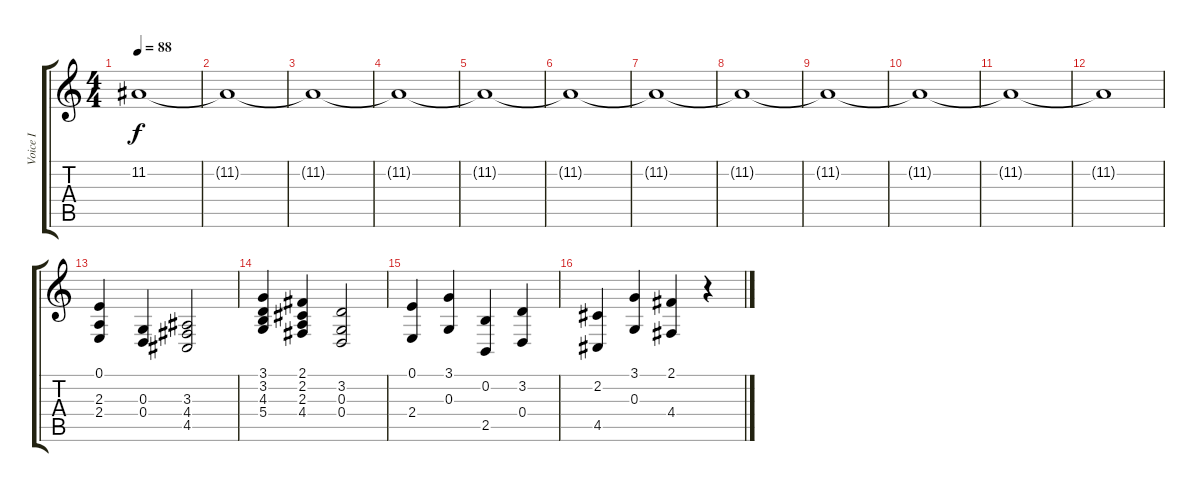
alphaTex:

\track ("Voice I" "Voice I") {instrument choiraahs}
\staff {score tabs}
\tuning (E4 B3 G3 D3 A2 E2) {hide}
\ts (4 4)
\tempo 88
\clef g2
\ks c
11.2{t}.1{dy f} |
11.2{t}.1 |
11.2{t}.1 |
11.2{t}.1 |
11.2{t}.1 |
11.2{t}.1 |
11.2{t}.1 |
11.2{t}.1 |
11.2{t}.1 |
11.2{t}.1 |
11.2{t}.1 |
11.2{t}.1 |
(0.1 2.3 2.4).4 (0.3 0.4).4 (3.3 4.4 4.5).2 |
(3.1 3.2 4.3 5.4).4 (2.1 2.2 2.3 4.4).4 (3.2 0.3 0.4).2 |
(0.1 2.4).4 (3.1 0.3).4 (0.2 2.5).4 (3.2 0.4).4 |
(2.2 4.5).4 (3.1 0.3).4 (2.1 4.4).4 r.4
